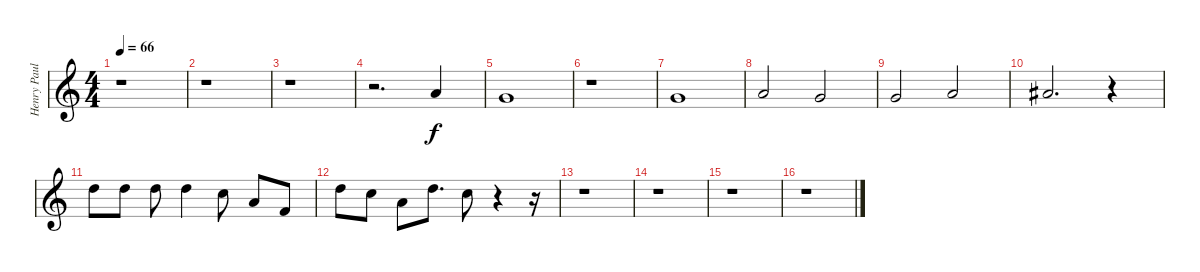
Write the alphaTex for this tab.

\track ("Henry Paul Vocals" "Henry Paul") {instrument englishhorn}
\staff {score}
\tuning (E4 B3 G3 D3 A2 E2) {hide}
\ts (4 4)
\tempo 66
\clef g2
\ks c
r.1{dy f} |
r.1 |
r.1 |
r.2{d} 5.1.4 |
3.1.1 |
r.1 |
3.1.1 |
5.1.2 3.1.2 |
3.1.2 5.1.2 |
6.1.2{d} r.4 |
15.2.8{volume 9 balance 8 instrument stringensemble1} 15.2.8 15.2.8 15.2.4 13.2.8 14.3.8 15.4.8 |
15.2.8 13.2.8 14.3.8 15.2.8{d} 13.2.8 r.4 r.16 |
r.1 |
r.1 |
r.1 |
r.1
